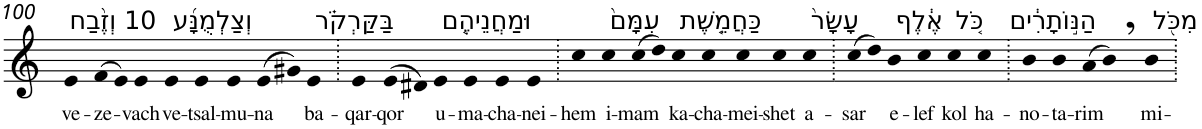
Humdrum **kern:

**kern	**text
*part1	*part1
*staff1	*staff1
*I"Piano	*
*I'Pno	*
!!LO:PB:g=z
*clefG2	*
*k[]	*
=100	=100
!LO:TX:a:t=10 וְזֶ֨בַח	!
!	!LO:LY:b
4e	ve-
!	!LO:LY:b
(>8f	-ze-
8e)	.
!	!LO:LY:b
4e	-vach
!LO:TX:a:t=וְצַלְמֻנָּ֜ע	!
!	!LO:LY:b
4e	ve-
!	!LO:LY:b
4e	-tsal-
!	!LO:LY:b
4e	-mu-
!	!LO:LY:b
(>8e	-na
8g#X)	.
!LO:TX:a:t=בַּקַּרְקֹ֗ר	!
!	!LO:LY:b
4e	ba-
=101.	=101.
!	!LO:LY:b
4e	-qar-
!	!LO:LY:b
(>8e	-qor
8d#X)	.
!LO:TX:a:t=וּמַחֲנֵיהֶ֤ם	!
!	!LO:LY:b
4e	u-
!	!LO:LY:b
4e	-ma-
!	!LO:LY:b
4e	-cha-
!	!LO:LY:b
4e	-nei-
=102.	=102.
!	!LO:LY:b
4cc	-hem
!LO:TX:a:t=עִמָּם֙	!
!	!LO:LY:b
4cc	i-
!	!LO:LY:b
(>8cc	-mam
8dd)	.
!LO:TX:a:t=כַּחֲמֵ֤שֶׁת	!
!	!LO:LY:b
4cc	ka-
!	!LO:LY:b
4cc	-cha-
!	!LO:LY:b
4cc	-mei-
!	!LO:LY:b
4cc	-shet
!LO:TX:a:t=עָשָׂר֙	!
!	!LO:LY:b
4cc	a-
=103.	=103.
!	!LO:LY:b
(>8cc	-sar
8dd)	.
!LO:TX:a:t=אֶ֔לֶף	!
!	!LO:LY:b
4b	e-
!	!LO:LY:b
4cc	-lef
!LO:TX:a:t=כֹּ֚ל	!
!	!LO:LY:b
4cc	kol
!LO:TX:a:t=הַנּ֣וֹתָרִ֔ים	!
!	!LO:LY:b
4cc	ha-
=104.	=104.
!	!LO:LY:b
4b	-no-
!	!LO:LY:b
4b	-ta-
!	!LO:LY:b
(>8a	-rim
8b,)	.
!LO:TX:a:t=מִכֹּ֖ל	!
!	!LO:LY:b
4b	mi-
=.	=.
*-	*-
